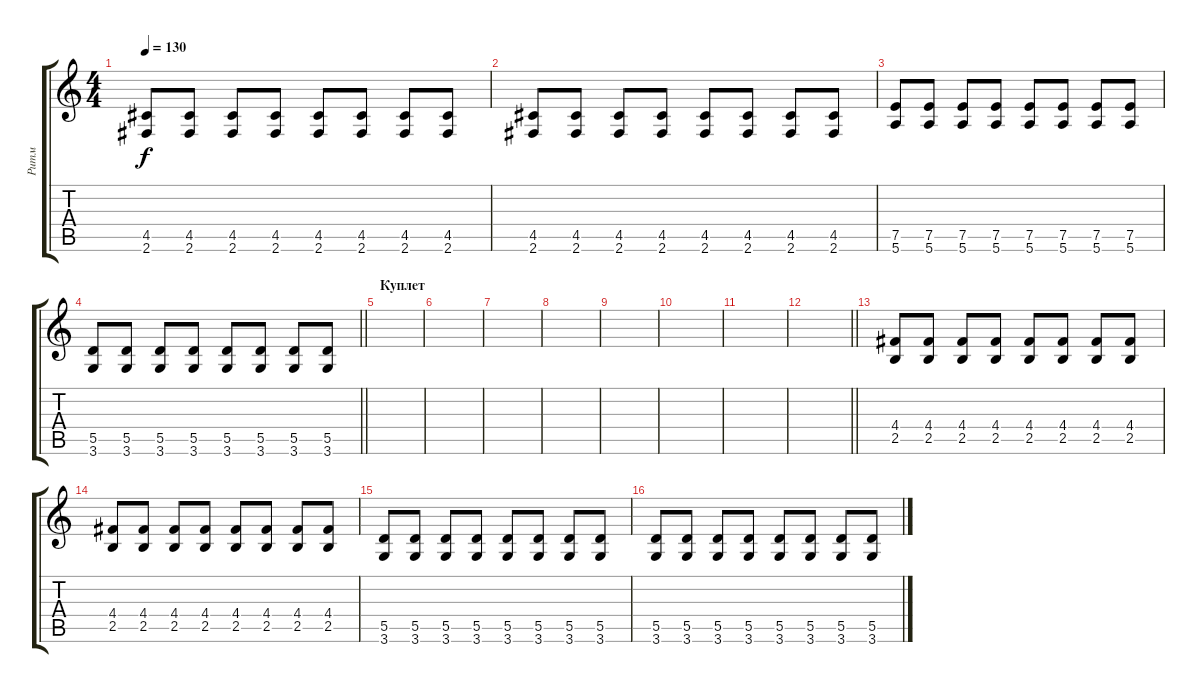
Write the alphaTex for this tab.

\track ("Ритм" "Ритм") {instrument distortionguitar}
\staff {score tabs}
\tuning (E4 B3 G3 D3 A2 E2) {hide}
\ts (4 4)
\tempo 130
\clef g2
\ks c
(4.5 2.6).8{dy f} (4.5 2.6).8 (4.5 2.6).8 (4.5 2.6).8 (4.5 2.6).8 (4.5 2.6).8 (4.5 2.6).8 (4.5 2.6).8 |
(4.5 2.6).8 (4.5 2.6).8 (4.5 2.6).8 (4.5 2.6).8 (4.5 2.6).8 (4.5 2.6).8 (4.5 2.6).8 (4.5 2.6).8 |
(7.5 5.6).8 (7.5 5.6).8 (7.5 5.6).8 (7.5 5.6).8 (7.5 5.6).8 (7.5 5.6).8 (7.5 5.6).8 (7.5 5.6).8 |
\barLineRight lightlight
(5.5 3.6).8 (5.5 3.6).8 (5.5 3.6).8 (5.5 3.6).8 (5.5 3.6).8 (5.5 3.6).8 (5.5 3.6).8 (5.5 3.6).8 |
\section ("" "Куплет")
|
|
|
|
|
|
|
\barLineRight lightlight
|
(4.4 2.5).8 (4.4 2.5).8 (4.4 2.5).8 (4.4 2.5).8 (4.4 2.5).8 (4.4 2.5).8 (4.4 2.5).8 (4.4 2.5).8 |
(4.4 2.5).8 (4.4 2.5).8 (4.4 2.5).8 (4.4 2.5).8 (4.4 2.5).8 (4.4 2.5).8 (4.4 2.5).8 (4.4 2.5).8 |
(5.5 3.6).8 (5.5 3.6).8 (5.5 3.6).8 (5.5 3.6).8 (5.5 3.6).8 (5.5 3.6).8 (5.5 3.6).8 (5.5 3.6).8 |
(5.5 3.6).8 (5.5 3.6).8 (5.5 3.6).8 (5.5 3.6).8 (5.5 3.6).8 (5.5 3.6).8 (5.5 3.6).8 (5.5 3.6).8
